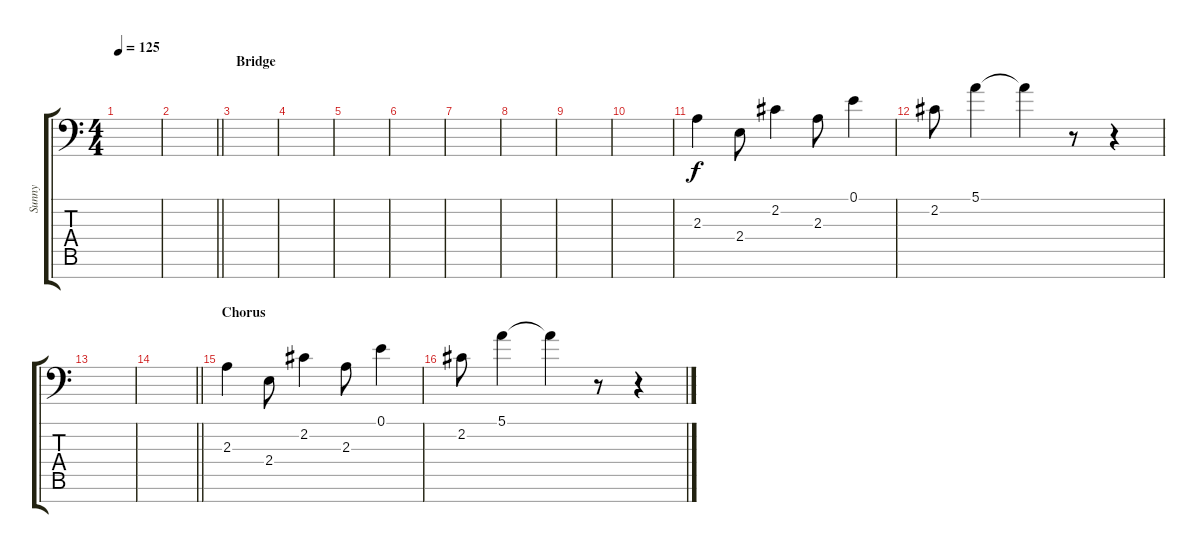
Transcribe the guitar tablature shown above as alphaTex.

\track ("Sunny" "Sunny") {instrument recorder}
\staff {score tabs}
\tuning (E4 B3 G3 D3 A2 E2 C-1) {hide}
\ts (4 4)
\tempo 125
\clef f4
\ks c
|
\barLineRight lightlight
|
\section ("" "Bridge")
|
|
|
|
|
|
|
|
2.3.4 2.4.8 2.2.4 2.3.8 0.1.4 |
2.2.8 5.1.4 5.1{t}.4 r.8 r.4 |
|
\barLineRight lightlight
|
\section ("" "Chorus")
2.3.4 2.4.8 2.2.4 2.3.8 0.1.4 |
2.2.8 5.1.4 5.1{t}.4 r.8 r.4
